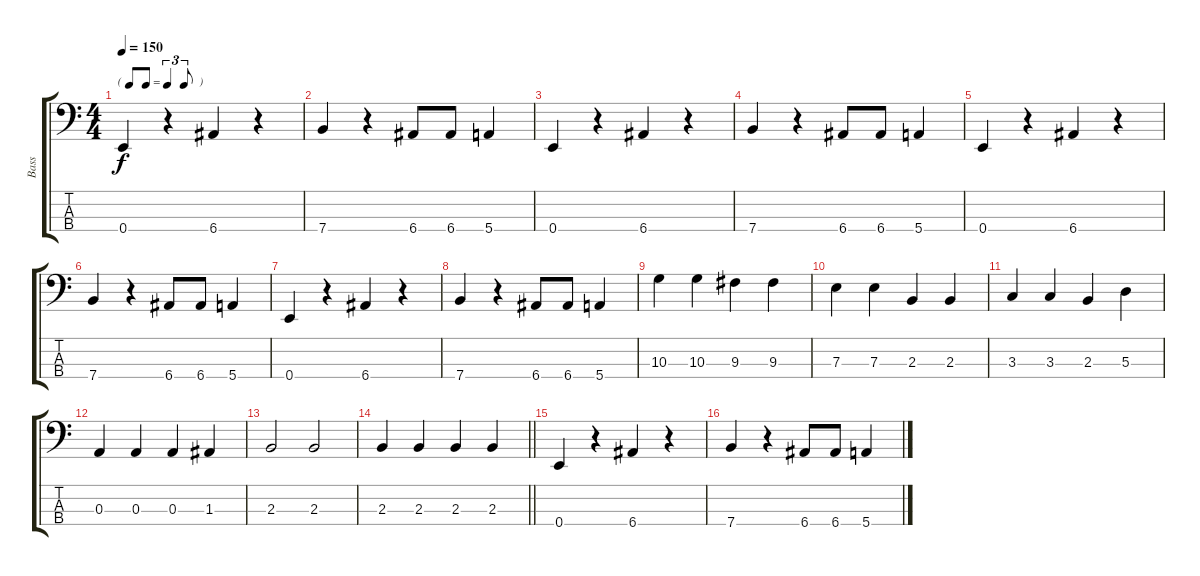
\track ("Bass" "Bass") {instrument electricbassfinger}
\staff {score tabs}
\tuning (G2 D2 A1 E1) {hide}
\ts (4 4)
\tf triplet8th
\tempo 150
\clef f4
\ks c
0.4.4{dy f} r.4 6.4.4 r.4 |
7.4.4 r.4 6.4.8 6.4.8 5.4.4 |
0.4.4 r.4 6.4.4 r.4 |
7.4.4 r.4 6.4.8 6.4.8 5.4.4 |
0.4.4 r.4 6.4.4 r.4 |
7.4.4 r.4 6.4.8 6.4.8 5.4.4 |
0.4.4 r.4 6.4.4 r.4 |
7.4.4 r.4 6.4.8 6.4.8 5.4.4 |
10.3.4 10.3.4 9.3.4 9.3.4 |
7.3.4 7.3.4 2.3.4 2.3.4 |
3.3.4 3.3.4 2.3.4 5.3.4 |
0.3.4 0.3.4 0.3.4 1.3.4 |
2.3.2 2.3.2 |
\barLineRight lightlight
2.3.4 2.3.4 2.3.4 2.3.4 |
0.4.4 r.4 6.4.4 r.4 |
7.4.4 r.4 6.4.8 6.4.8 5.4.4
